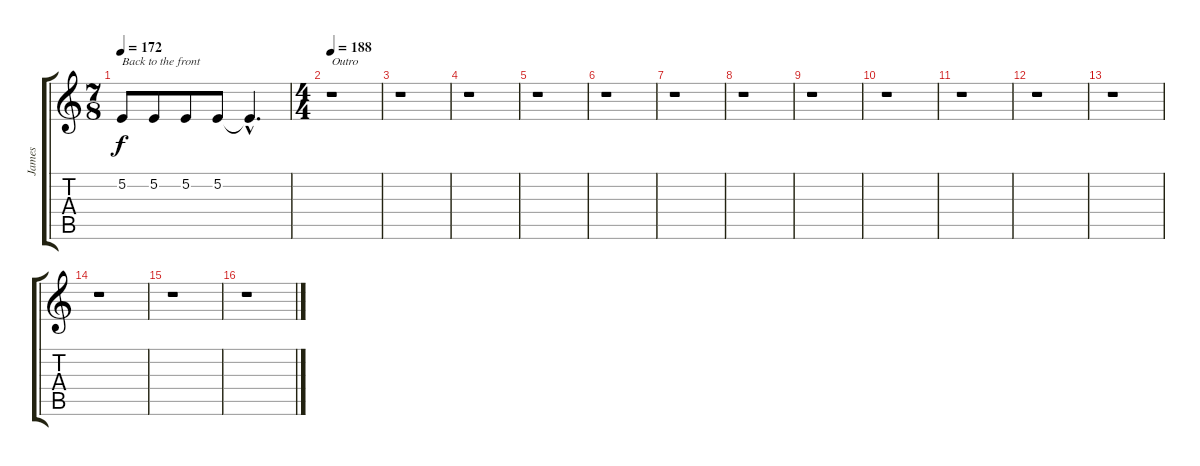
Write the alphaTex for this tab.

\track ("James" "James") {instrument lead6voice}
\staff {score tabs}
\tuning (E4 B3 G3 D3 A2 E2) {hide}
\ts (7 8)
\tempo 172
\clef g2
\ks c
5.2.8{txt "Back to the front" dy f} 5.2.8 5.2.8 5.2.8 5.2{hac t}.4{d} |
\ts (4 4)
\tempo 188
r.1{txt "Outro"} |
r.1 |
r.1 |
r.1 |
r.1 |
r.1 |
r.1 |
r.1 |
r.1 |
r.1 |
r.1 |
r.1 |
r.1 |
r.1 |
r.1
